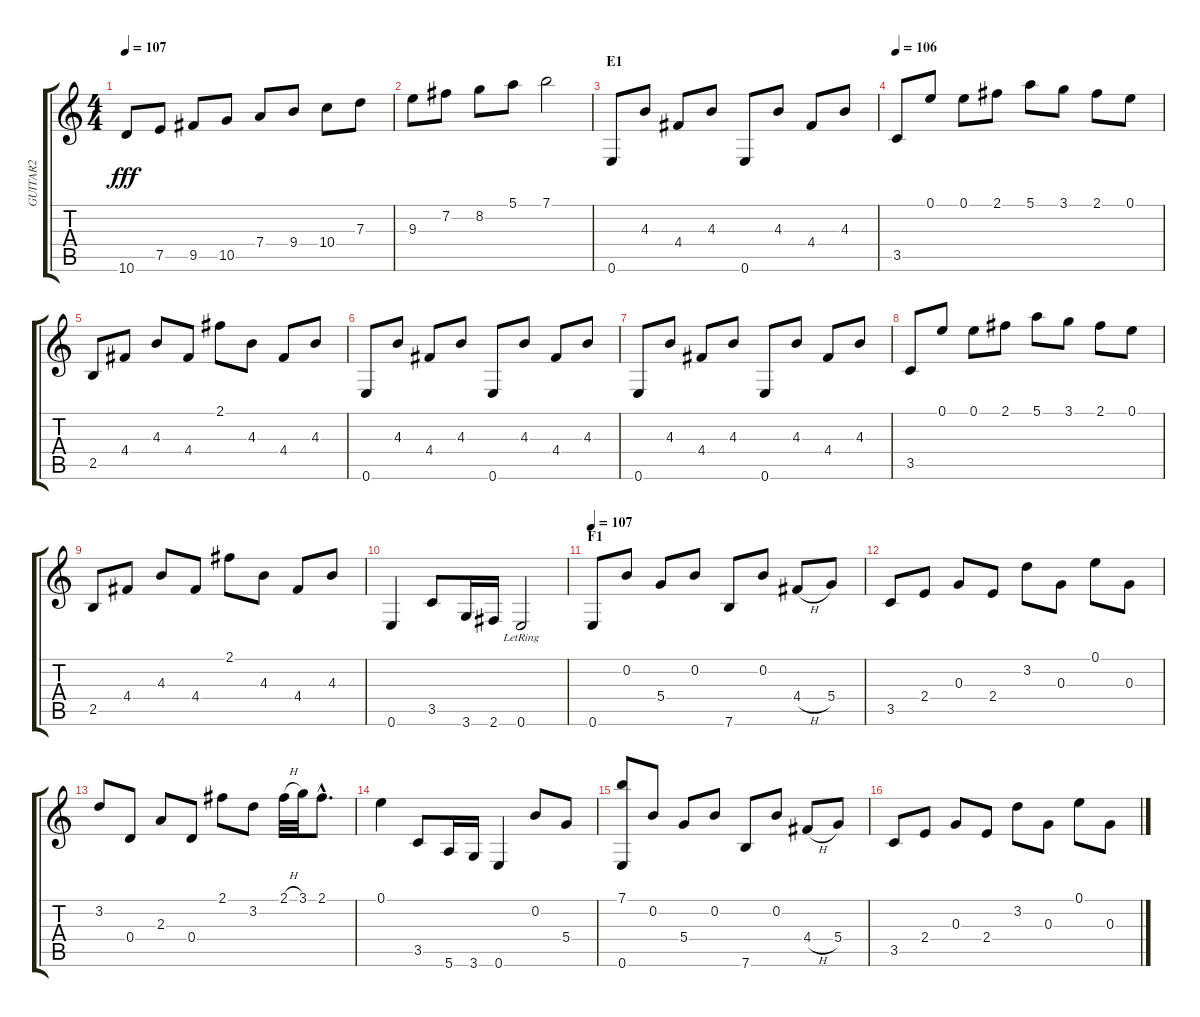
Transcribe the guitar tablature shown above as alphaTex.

\track ("GUITAR2" "GUITAR2") {instrument acousticguitarsteel}
\staff {score tabs}
\tuning (E4 B3 G3 D3 A2 E2) {hide}
\ts (4 4)
\tempo 107
\clef g2
\ks c
10.6.8{dy fff} 7.5.8 9.5.8 10.5.8 7.4.8 9.4.8 10.4.8 7.3.8 |
9.3.8 7.2.8 8.2.8 5.1.8 7.1.2 |
\section ("" "E1")
0.6.8 4.3.8 4.4.8 4.3.8 0.6.8 4.3.8 4.4.8 4.3.8 |
\tempo 106
3.5.8 0.1.8 0.1.8 2.1.8 5.1.8 3.1.8 2.1.8 0.1.8 |
2.5.8 4.4.8 4.3.8 4.4.8 2.1.8 4.3.8 4.4.8 4.3.8 |
0.6.8 4.3.8 4.4.8 4.3.8 0.6.8 4.3.8 4.4.8 4.3.8 |
0.6.8 4.3.8 4.4.8 4.3.8 0.6.8 4.3.8 4.4.8 4.3.8 |
3.5.8 0.1.8 0.1.8 2.1.8 5.1.8 3.1.8 2.1.8 0.1.8 |
2.5.8 4.4.8 4.3.8 4.4.8 2.1.8 4.3.8 4.4.8 4.3.8 |
0.6.4 3.5.8 3.6.16 2.6.16 0.6{lr}.2 |
\section ("" "F1")
\tempo 107
0.6.8 0.2.8 5.4.8 0.2.8 7.6.8 0.2.8 4.4{h}.8 5.4.8 |
3.5.8 2.4.8 0.3.8 2.4.8 3.2.8 0.3.8 0.1.8 0.3.8 |
3.2.8 0.4.8 2.3.8 0.4.8 2.1.8 3.2.8 2.1{h}.32 3.1.32 2.1{hac}.8{d} |
0.1.4 3.5.8 5.6.16 3.6.16 0.6.4 0.2.8 5.4.8 |
(7.1 0.6).8 0.2.8 5.4.8 0.2.8 7.6.8 0.2.8 4.4{h}.8 5.4.8 |
3.5.8 2.4.8 0.3.8 2.4.8 3.2.8 0.3.8 0.1.8 0.3.8
